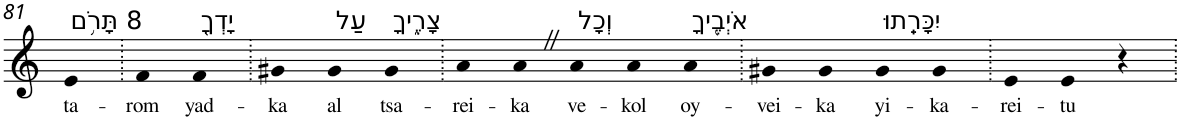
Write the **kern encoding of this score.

**kern	**text
*part1	*part1
*staff1	*staff1
*I"Piano	*
*I'Pno	*
!!LO:PB:g=z
*clefG2	*
*k[]	*
=81	=81
!LO:TX:a:t=8 תָּרֹ֥ם	!
!	!LO:LY:b
4e	ta-
=82.	=82.
!	!LO:LY:b
4f	-rom
!LO:TX:a:t=יָדְךָ֖	!
!	!LO:LY:b
4f	yad-
=83.	=83.
!	!LO:LY:b
4g#X	-ka
!LO:TX:a:t=עַל	!
!	!LO:LY:b
4g#	al
!LO:TX:a:t=צָרֶ֑יךָ	!
!	!LO:LY:b
4g#	tsa-
=84.	=84.
!	!LO:LY:b
4a	-rei-
!	!LO:LY:b
4aZ	-ka
!LO:TX:a:t=וְכָל	!
!	!LO:LY:b
4a	ve-
!	!LO:LY:b
4a	-kol
!LO:TX:a:t=אֹיְבֶ֖יךָ	!
!	!LO:LY:b
4a	oy-
=85.	=85.
!	!LO:LY:b
4g#X	-vei-
!	!LO:LY:b
4g#	-ka
!LO:TX:a:t=יִכָּרֵֽתוּ	!
!	!LO:LY:b
4g#	yi-
!	!LO:LY:b
4g#	-ka-
=86.	=86.
!	!LO:LY:b
4e	-rei-
!	!LO:LY:b
4e	-tu
4r	.
=.	=.
*-	*-
